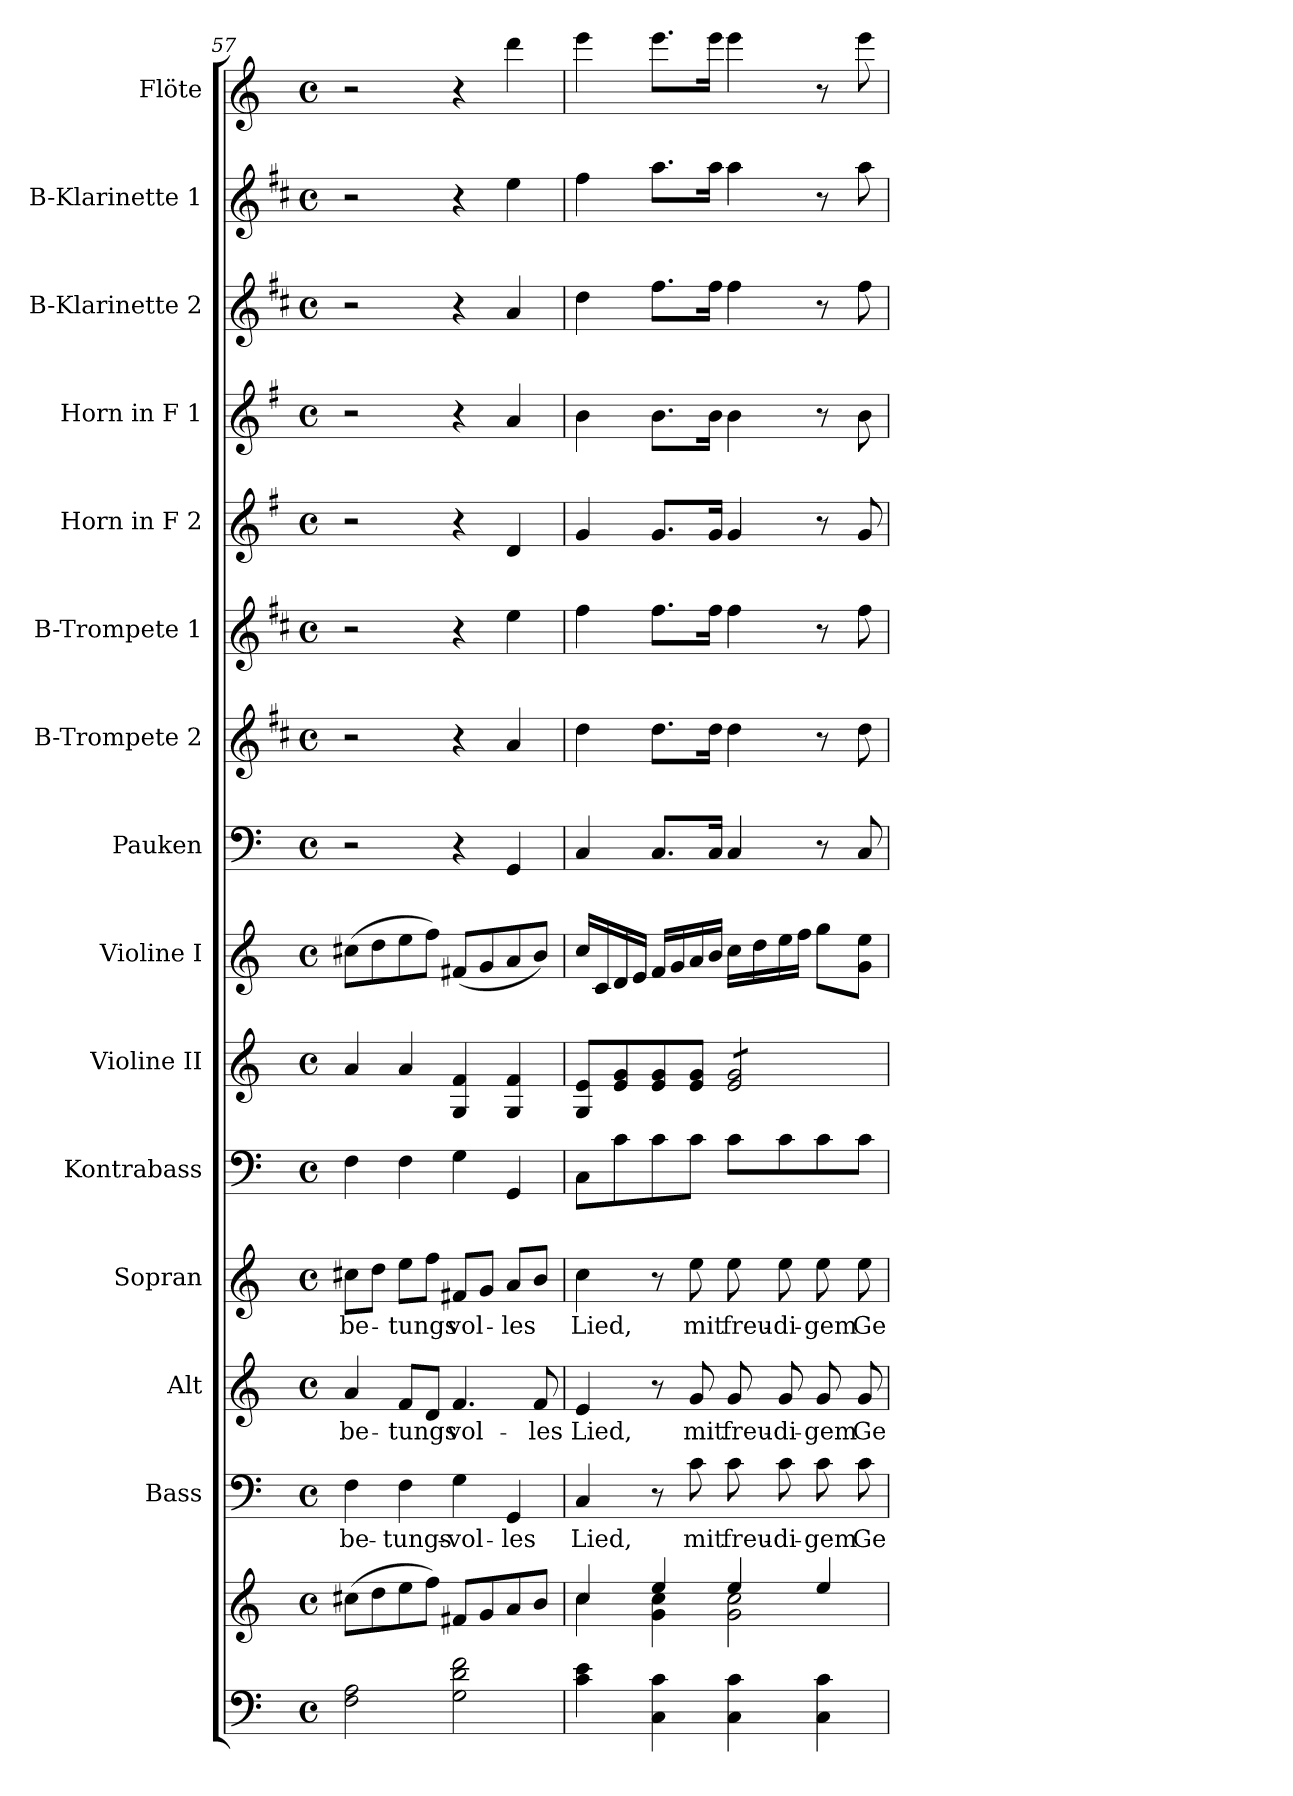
**kern	**kern	**kern	**text	**kern	**text	**kern	**text	**kern	**kern	**kern	**kern	**kern	**kern	**kern	**kern	**kern	**kern	**kern
*part15	*part15	*part14	*part14	*part13	*part13	*part12	*part12	*part11	*part10	*part9	*part8	*part7	*part6	*part5	*part4	*part3	*part2	*part1
*staff16	*staff15	*staff14	*staff14	*staff13	*staff13	*staff12	*staff12	*staff11	*staff10	*staff9	*staff8	*staff7	*staff6	*staff5	*staff4	*staff3	*staff2	*staff1
*	*	*I"Bass	*	*I"Alt	*	*I"Sopran	*	*I"Kontrabass	*I"Violine II	*I"Violine I	*I"Pauken	*I"B-Trompete 2	*I"B-Trompete 1	*I"Horn in F 2	*I"Horn in F 1	*I"B-Klarinette 2	*I"B-Klarinette 1	*I"Flöte
*	*	*I'B.	*	*I'A.	*	*I'S.	*	*I'Kb.	*I'Vl. II	*I'Vl. I	*I'Pk.	*I'B Trp. 2	*I'B Trp. 1	*	*	*I'B Kl. 2	*I'B Kl. 1	*I'Fl.
*clefF4	*clefG2	*clefF4	*	*clefG2	*	*clefG2	*	*clefF4	*clefG2	*clefG2	*clefF4	*clefG2	*clefG2	*clefG2	*clefG2	*clefG2	*clefG2	*clefG2
*	*	*	*	*	*	*	*	*ITrd7c12	*	*	*	*ITrd1c2	*ITrd1c2	*ITrd4c7	*ITrd4c7	*ITrd1c2	*ITrd1c2	*
*k[]	*k[]	*k[]	*	*k[]	*	*k[]	*	*k[]	*k[]	*k[]	*k[]	*k[]	*k[]	*k[]	*k[]	*k[]	*k[]	*k[]
*C:	*C:	*C:	*	*C:	*	*C:	*	*C:	*C:	*C:	*C:	*C:	*C:	*C:	*C:	*C:	*C:	*C:
*M4/4	*M4/4	*M4/4	*	*M4/4	*	*M4/4	*	*M4/4	*M4/4	*M4/4	*M4/4	*M4/4	*M4/4	*M4/4	*M4/4	*M4/4	*M4/4	*M4/4
*met(c)	*met(c)	*met(c)	*	*met(c)	*	*met(c)	*	*met(c)	*met(c)	*met(c)	*met(c)	*met(c)	*met(c)	*met(c)	*met(c)	*met(c)	*met(c)	*met(c)
=57	=57	=57	=57	=57	=57	=57	=57	=57	=57	=57	=57	=57	=57	=57	=57	=57	=57	=57
!	!	!	!LO:LY:b	!	!LO:LY:b	!	!LO:LY:b	!	!	!	!	!	!	!	!	!	!	!
2F\ 2A\	(>8cc#X\L	4F\	-be-	4a/	-be-	8cc#X\L	-be-	4FF\	4a/	(>8cc#X\L	2r	2r	2r	2r	2r	2r	2r	2r
.	8dd\	.	.	.	.	8dd\J	.	.	.	8dd\	.	.	.	.	.	.	.	.
!	!	!	!LO:LY:b	!	!LO:LY:b	!	!LO:LY:b	!	!	!	!	!	!	!	!	!	!	!
.	8ee\	4F\	-tungs-	8f/L	-tungs	8ee\L	-tungs	4FF\	4a/	8ee\	.	.	.	.	.	.	.	.
.	8ff\J)	.	.	8d/J	.	8ff\J	.	.	.	8ff\J)	.	.	.	.	.	.	.	.
!	!	!	!LO:LY:b	!	!LO:LY:b	!	!LO:LY:b	!	!	!	!	!	!	!	!	!	!	!
2G\ 2d\ 2f\	8f#X/L	4G\	-vol-	4.f/	vol-	8f#X/L	vol-	4GG\	4G/ 4f/	(<8f#X/L	4r	4r	4r	4r	4r	4r	4r	4r
.	8g/	.	.	.	.	8g/J	.	.	.	8g/	.	.	.	.	.	.	.	.
!	!	!	!LO:LY:b	!	!	!	!LO:LY:b	!	!	!	!	!	!	!	!	!	!	!
.	8a/	4GG/	-les	.	.	8a/L	-les	4GGG/	4G/ 4f/	8a/	4GG/	4g/	4dd\	4G/	4d/	4g/	4dd\	4ddd\
!	!	!	!	!	!LO:LY:b	!	!	!	!	!	!	!	!	!	!	!	!	!
.	8b/J	.	.	8f/	-les	8b/J	.	.	.	8b/J)	.	.	.	.	.	.	.	.
=58	=58	=58	=58	=58	=58	=58	=58	=58	=58	=58	=58	=58	=58	=58	=58	=58	=58	=58
*	*^	*	*	*	*	*	*	*	*	*	*	*	*	*	*	*	*	*
!	!	!	!	!LO:LY:b	!	!LO:LY:b	!	!LO:LY:b	!	!	!	!	!	!	!	!	!	!	!
4c\ 4e\	4cc/	4cc\	4C/	Lied,	4e/	Lied,	4cc\	Lied,	8CC\L	8G/ 8e/L	16cc/LL	4C/	4cc\	4ee\	4c/	4e\	4cc\	4ee\	4eee\
.	.	.	.	.	.	.	.	.	.	.	16c/	.	.	.	.	.	.	.	.
.	.	.	.	.	.	.	.	.	8C\	8e/ 8g/	16d/	.	.	.	.	.	.	.	.
.	.	.	.	.	.	.	.	.	.	.	16e/JJ	.	.	.	.	.	.	.	.
4C\ 4c\	4ee/	4g\ 4cc\	8r	.	8r	.	8r	.	8C\	8e/ 8g/	16f/LL	8.C/L	8.cc\L	8.ee\L	8.c/L	8.e\L	8.ee\L	8.gg\L	8.eee\L
.	.	.	.	.	.	.	.	.	.	.	16g/	.	.	.	.	.	.	.	.
!	!	!	!	!LO:LY:b	!	!LO:LY:b	!	!LO:LY:b	!	!	!	!	!	!	!	!	!	!	!
.	.	.	8c\	mit	8g/	mit	8ee\	mit	8C\J	8e/ 8g/J	16a/	.	.	.	.	.	.	.	.
.	.	.	.	.	.	.	.	.	.	.	16b/JJ	16C/Jk	16cc\Jk	16ee\Jk	16c/Jk	16e\Jk	16ee\Jk	16gg\Jk	16eee\Jk
!	!	!	!	!LO:LY:b	!	!LO:LY:b	!	!LO:LY:b	!	!	!	!	!	!	!	!	!	!	!
*	*	*	*	*	*	*	*	*	*	*tremolo	*	*	*	*	*	*	*	*	*
4C\ 4c\	4ee/	2g\ 2cc\	8c\	freu-	8g/	freu-	8ee\	freu-	8C\L	8e/ 8g/L	16cc\LL	4C/	4cc\	4ee\	4c/	4e\	4ee\	4gg\	4eee\
.	.	.	.	.	.	.	.	.	.	.	16dd\	.	.	.	.	.	.	.	.
!	!	!	!	!LO:LY:b	!	!LO:LY:b	!	!LO:LY:b	!	!	!	!	!	!	!	!	!	!	!
.	.	.	8c\	-di-	8g/	-di-	8ee\	-di-	8C\	8e/ 8g/	16ee\	.	.	.	.	.	.	.	.
.	.	.	.	.	.	.	.	.	.	.	16ff\JJ	.	.	.	.	.	.	.	.
!	!	!	!	!LO:LY:b	!	!LO:LY:b	!	!LO:LY:b	!	!	!	!	!	!	!	!	!	!	!
4C\ 4c\	4ee/	.	8c\	-gem	8g/	-gem	8ee\	-gem	8C\	8e/ 8g/	8gg\L	8r	8r	8r	8r	8r	8r	8r	8r
!	!	!	!	!LO:LY:b	!	!LO:LY:b	!	!LO:LY:b	!	!	!	!	!	!	!	!	!	!	!
.	.	.	8c\	Ge-	8g/	Ge-	8ee\	Ge-	8C\J	8e/ 8g/J	8g\ 8ee\J	8C/	8cc\	8ee\	8c/	8e\	8ee\	8gg\	8eee\
*	*	*	*	*	*	*	*	*	*	*Xtremolo	*	*	*	*	*	*	*	*	*
*	*v	*v	*	*	*	*	*	*	*	*	*	*	*	*	*	*	*	*	*
=	=	=	=	=	=	=	=	=	=	=	=	=	=	=	=	=	=	=
*-	*-	*-	*-	*-	*-	*-	*-	*-	*-	*-	*-	*-	*-	*-	*-	*-	*-	*-
